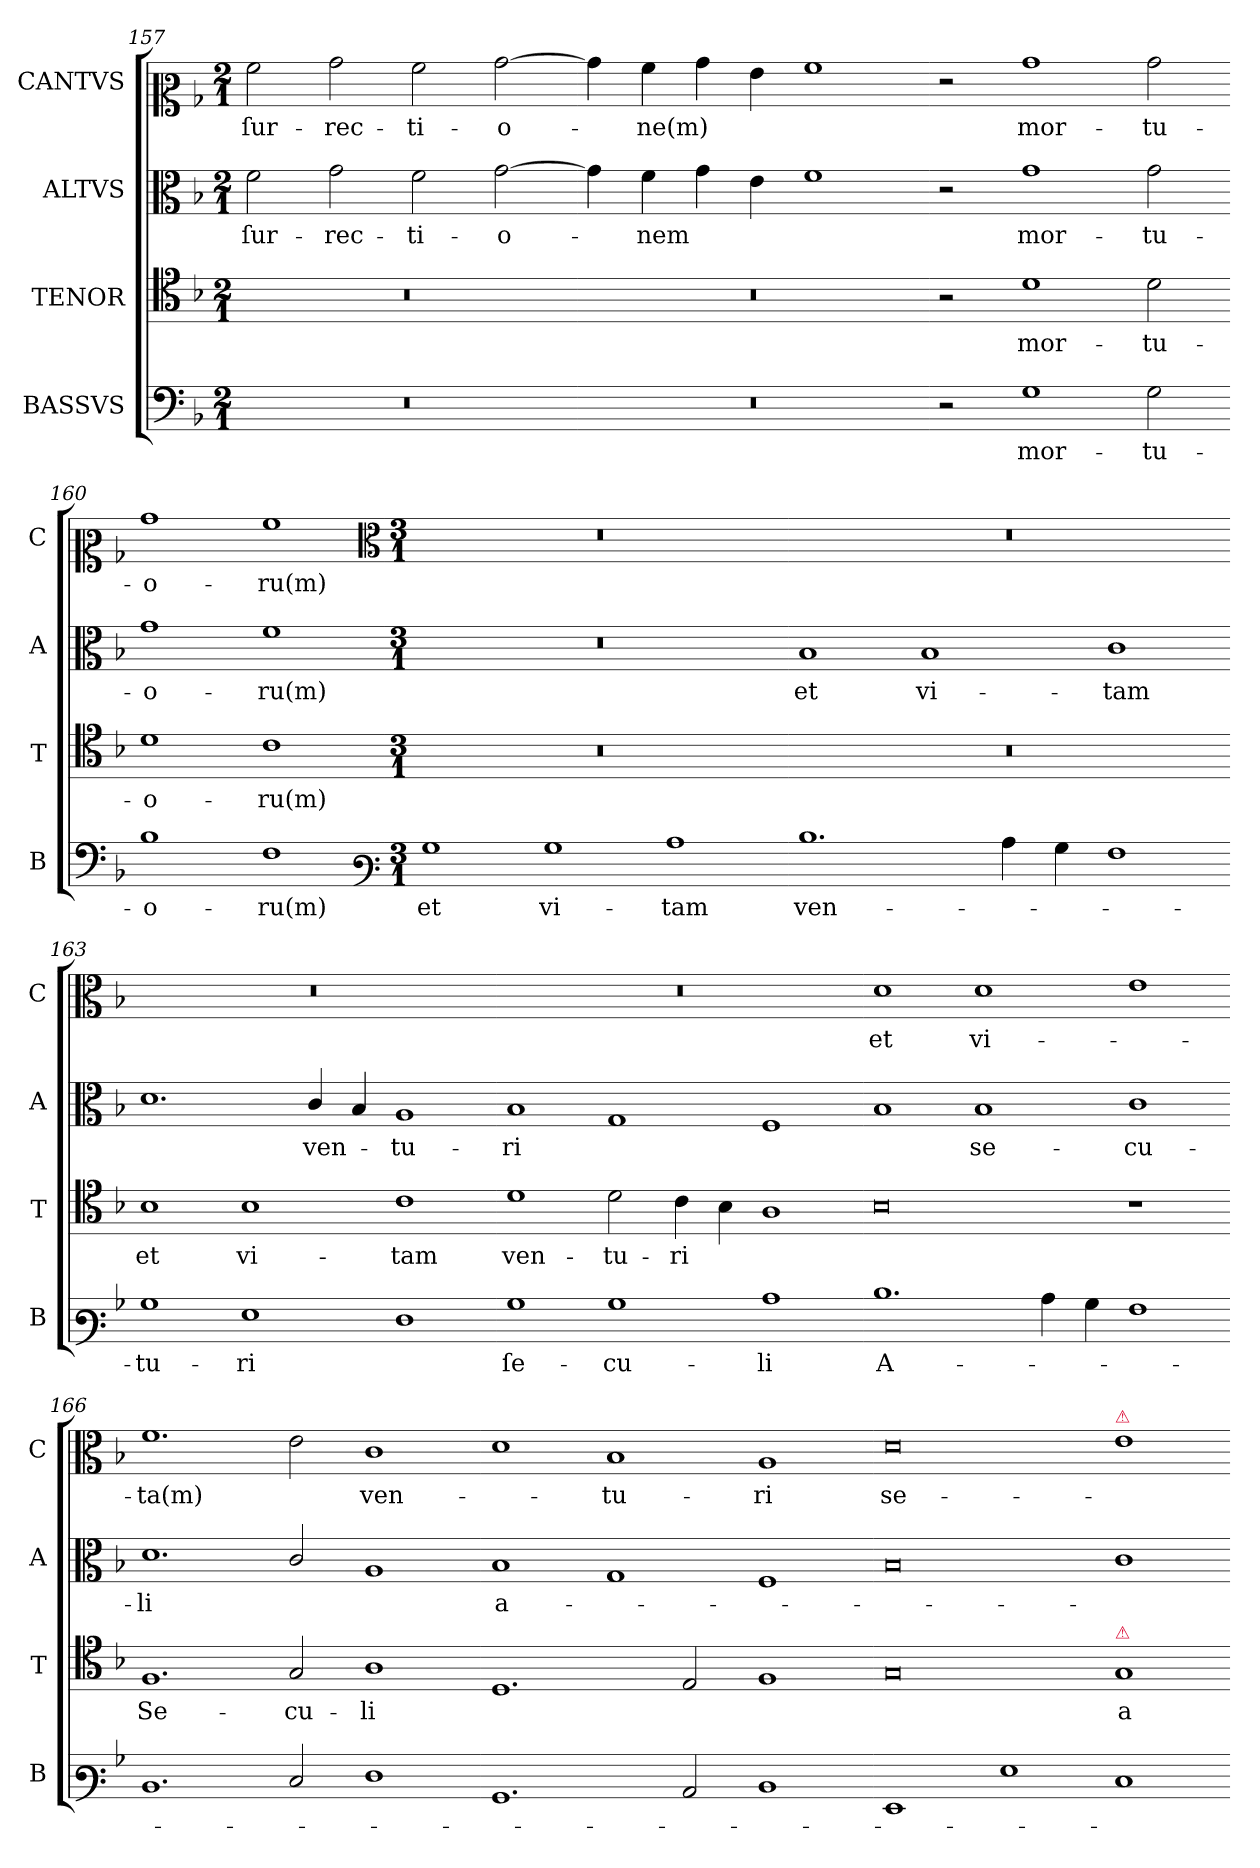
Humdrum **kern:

**kern	**text	**kern	**text	**kern	**text	**kern	**text
*part4	*part4	*part3	*part3	*part2	*part2	*part1	*part1
*staff4	*staff4	*staff3	*staff3	*staff2	*staff2	*staff1	*staff1
*I"BASSVS	*	*I"TENOR	*	*I"ALTVS	*	*I"CANTVS	*
*I'B	*	*I'T	*	*I'A	*	*I'C	*
*clefF4	*	*clefC4	*	*clefC3	*	*clefC2	*
*k[b-]	*	*k[b-]	*	*k[b-]	*	*k[b-]	*
*d:	*	*d:	*	*d:	*	*d:	*
*M2/1	*	*M2/1	*	*M2/1	*	*M2/1	*
=157	=157	=157	=157	=157	=157	=157	=157
0r	.	0r	.	2f\	-ſur-	2a\	-ſur-
.	.	.	.	2g\	-rec-	2b-\	-rec-
.	.	.	.	2f\	-ti-	2a\	-ti-
.	.	.	.	[2g\	-o-	[2b-\	-o-
=158-	=158-	=158-	=158-	=158-	=158-	=158-	=158-
0r	.	0r	.	4g\]	.	4b-\]	.
.	.	.	.	4f\	-nem	4a\	-ne(m)
.	.	.	.	4g\	.	4b-\	.
.	.	.	.	4e\	.	4g\	.
.	.	.	.	1f\	.	1a\	.
=159-	=159-	=159-	=159-	=159-	=159-	=159-	=159-
2r	.	2r	.	2r	.	2r	.
1G\	mor-	1d\	mor-	1g\	mor-	1b-\	mor-
2G\	-tu-	2d\	-tu-	2g\	-tu-	2b-\	-tu-
=160-	=160-	=160-	=160-	=160-	=160-	=160-	=160-
1B-\	-o-	1d\	-o-	1g\	-o-	1b-\	-o-
1F\	-ru(m)	1c\	-ru(m)	1f\	-ru(m)	1a\	-ru(m)
*clefF3	*	*	*	*	*	*clefC3	*
=161-	=161-	=161-	=161-	=161-	=161-	=161-	=161-
*M3/1	*	*M3/1	*	*M3/1	*	*M3/1	*
1B-\	et	0.r	.	0.r	.	0.r	.
1B-\	vi-	.	.	.	.	.	.
1c\	-tam	.	.	.	.	.	.
=162-	=162-	=162-	=162-	=162-	=162-	=162-	=162-
1.d\	ven-	0.r	.	1B-/	et	0.r	.
.	.	.	.	1B-/	vi-	.	.
4c\	.	.	.	.	.	.	.
4B-\	.	.	.	.	.	.	.
1A\	.	.	.	1c\	-tam	.	.
=163-	=163-	=163-	=163-	=163-	=163-	=163-	=163-
1B-\	-tu-	1B-\	et	1.d\	.	0.r	.
1G\	-ri	1B-\	vi-	.	.	.	.
.	.	.	.	4c/	ven-	.	.
.	.	.	.	4B-/	.	.	.
1F\	.	1c\	-tam	1A/	-tu-	.	.
=164-	=164-	=164-	=164-	=164-	=164-	=164-	=164-
1B-\	ſe-	1d\	ven-	1B-/	-ri	0.r	.
1B-\	-cu-	2d\	-tu-	1G/	.	.	.
.	.	4c\	-ri	.	.	.	.
.	.	4B-\	.	.	.	.	.
1c\	-li	1A\	.	1F/	.	.	.
=165-	=165-	=165-	=165-	=165-	=165-	=165-	=165-
1.d\	A-	0B-\	.	1B-/	.	1d\	et
.	.	.	.	1B-/	se-	1d\	vi-
4c\	.	.	.	.	.	.	.
4B-\	.	.	.	.	.	.	.
1A\	.	1r	.	1c\	-cu-	1e\	.
=166-	=166-	=166-	=166-	=166-	=166-	=166-	=166-
1.D/	.	1.F/	Se-	1.d\	-li	1.f\	-ta(m)
2E/	.	2G/	-cu-	2c/	.	2e\	.
1F\	.	1A\	-li	1A/	.	1c\	ven-
=167-	=167-	=167-	=167-	=167-	=167-	=167-	=167-
1.BB-/	.	1.D/	.	1B-/	a-	1d\	.
.	.	.	.	1G/	.	1B-/	-tu-
2C/	.	2E/	.	.	.	.	.
1D/	.	1F/	.	1F/	.	1A/	-ri
=168-	=168-	=168-	=168-	=168-	=168-	=168-	=168-
1GG/	.	0G/	.	0B-/	.	0d\	se-
1G\	.	.	.	.	.	.	.
!	!	!	!	!	!	!LO:TX:a:color=crimson:t=⚠	!
!	!	!LO:TX:a:color=crimson:t=⚠	!	!	!	!	!
1E/	.	1G/	a	1c\	.	1e\	.
=-	=-	=-	=-	=-	=-	=-	=-
*-	*-	*-	*-	*-	*-	*-	*-
